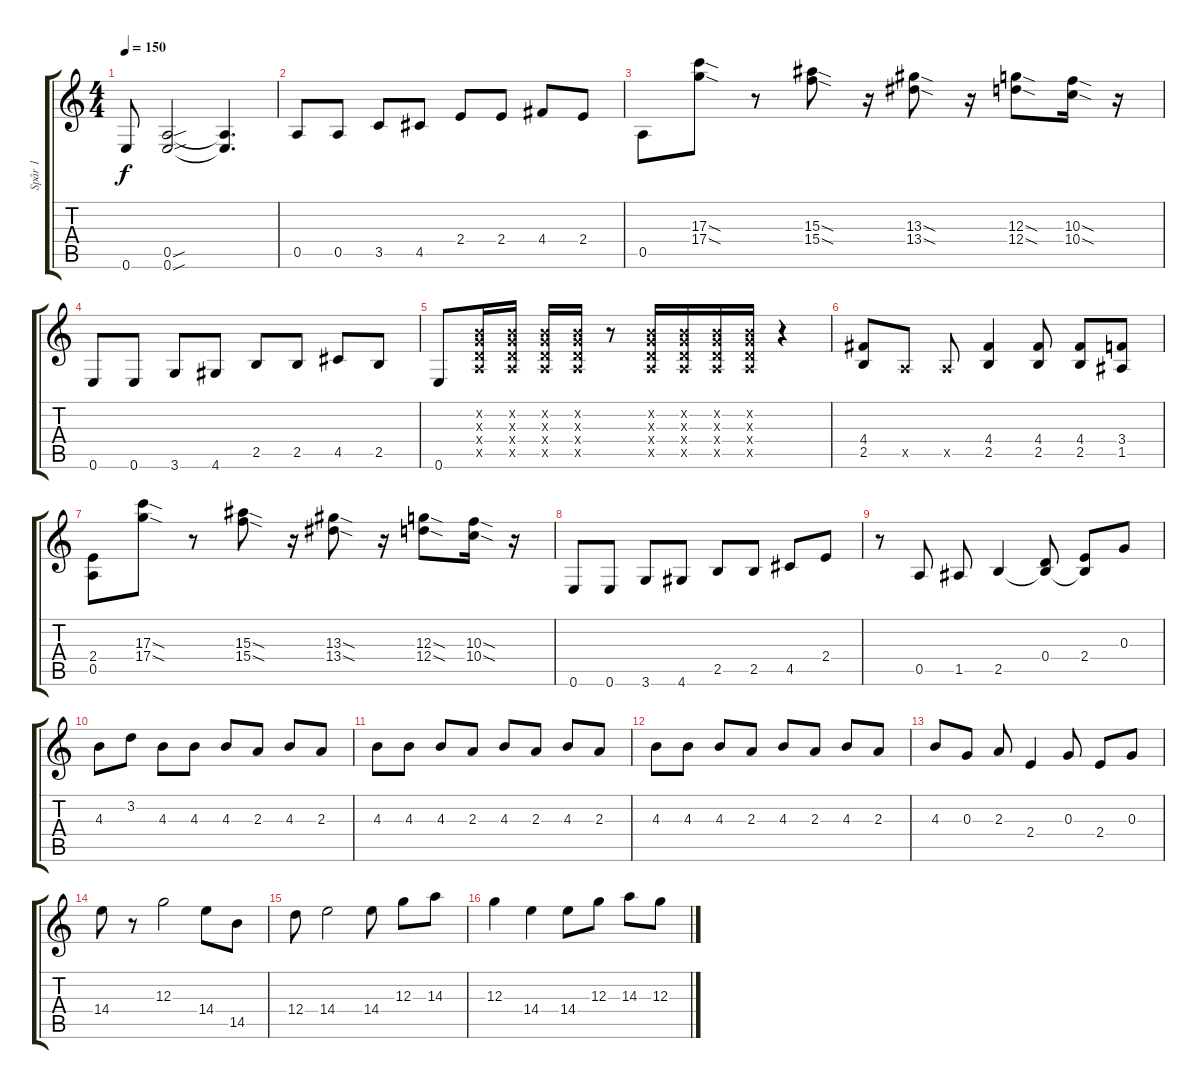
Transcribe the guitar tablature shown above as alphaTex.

\track ("Spår 1" "Spår 1") {instrument overdrivenguitar}
\staff {score tabs}
\tuning (E4 B3 G3 D3 A2 E2) {hide}
\ts (4 4)
\tempo 150
\clef g2
\ks c
0.6.8{dy f} (0.5{sou} 0.6{sou}).2 (0.5{t} 0.6{t}).4{d} |
0.5.8 0.5.8 3.5.8 4.5.8 2.4.8 2.4.8 4.4.8 2.4.8 |
0.5.8 (17.3{sod} 17.4{sod}).8 r.8 (15.3{sod} 15.4{sod}).8 r.16 (13.3{sod} 13.4{sod}).8 r.16 (12.3{sod} 12.4{sod}).8 (10.3{sod} 10.4{sod}).16 r.16 |
0.6.8 0.6.8 3.6.8 4.6.8 2.5.8 2.5.8 4.5.8 2.5.8 |
0.6.8 (0.2{x} 0.3{x} 0.4{x} 0.5{x}).16 (0.2{x} 0.3{x} 0.4{x} 0.5{x}).16 (0.2{x} 0.3{x} 0.4{x} 0.5{x}).16 (0.2{x} 0.3{x} 0.4{x} 0.5{x}).16 r.8 (0.2{x} 0.3{x} 0.4{x} 0.5{x}).16 (0.2{x} 0.3{x} 0.4{x} 0.5{x}).16 (0.2{x} 0.3{x} 0.4{x} 0.5{x}).16 (0.2{x} 0.3{x} 0.4{x} 0.5{x}).16 r.4 |
(4.4 2.5).8 0.5{x}.8 0.5{x}.8 (4.4 2.5).4 (4.4 2.5).8 (4.4 2.5).8 (3.4 1.5).8 |
(2.4 0.5).8 (17.3{sod} 17.4{sod}).8 r.8 (15.3{sod} 15.4{sod}).8 r.16 (13.3{sod} 13.4{sod}).8 r.16 (12.3{sod} 12.4{sod}).8 (10.3{sod} 10.4{sod}).16 r.16 |
0.6.8 0.6.8 3.6.8 4.6.8 2.5.8 2.5.8 4.5.8 2.4.8 |
r.8 0.5.8 1.5.8 2.5.4 (0.4 2.5{t}).8 (2.4 2.5{t}).8 0.3.8 |
4.3.8 3.2.8 4.3.8 4.3.8 4.3.8 2.3.8 4.3.8 2.3.8 |
4.3.8 4.3.8 4.3.8 2.3.8 4.3.8 2.3.8 4.3.8 2.3.8 |
4.3.8 4.3.8 4.3.8 2.3.8 4.3.8 2.3.8 4.3.8 2.3.8 |
4.3.8 0.3.8 2.3.8 2.4.4 0.3.8 2.4.8 0.3.8 |
14.4.8 r.8 12.3.2 14.4.8 14.5.8 |
12.4.8 14.4.2 14.4.8 12.3.8 14.3.8 |
12.3.4 14.4.4 14.4.8 12.3.8 14.3.8 12.3.8
